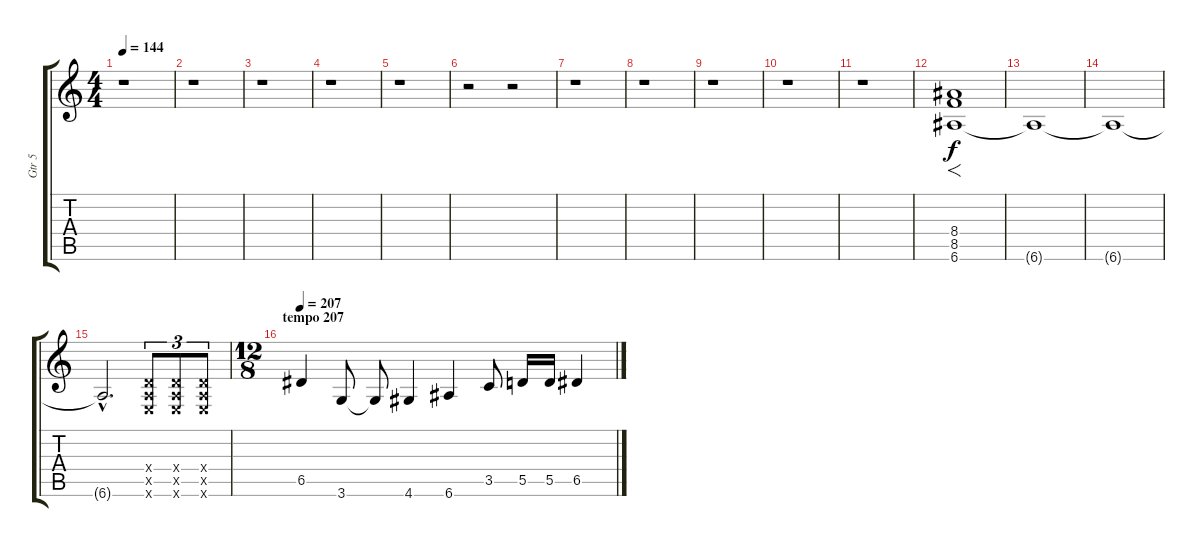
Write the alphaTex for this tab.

\track ("Gtr 5" "Gtr 5") {instrument overdrivenguitar}
\staff {score tabs}
\tuning (E4 B3 G3 D3 A2 E2) {hide}
\ts (4 4)
\tempo 144
\clef g2
\ks c
r.1{dy f} |
r.1 |
r.1 |
r.1 |
r.1 |
r.2 r.2 |
r.1 |
r.1 |
r.1 |
r.1 |
r.1 |
(8.4 8.5 6.6).1{f} |
6.6{t}.1 |
6.6{t}.1 |
6.6{hac t}.2{d} (0.4{x} 0.5{x} 0.6{x}).8{tu (3 2)} (0.4{x} 0.5{x} 0.6{x}).8{tu (3 2)} (0.4{x} 0.5{x} 0.6{x}).8{tu (3 2)} |
\ts (12 8)
\section ("" "tempo 207")
\tempo 207
6.5.4 3.6.8 3.6{t}.8 4.6.4 6.6.4 3.5.8 5.5.16 5.5.16 6.5.4
